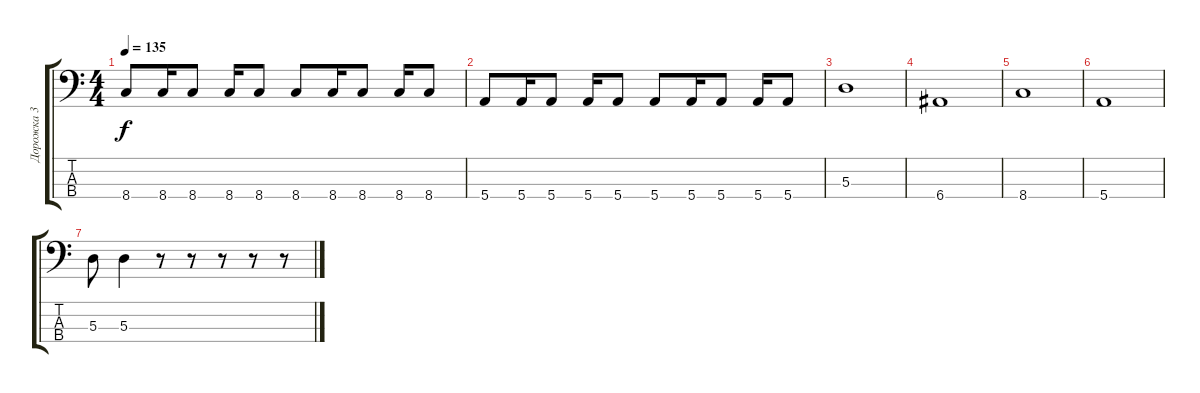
\track ("Дорожка 3" "Дорожка 3") {instrument electricbasspick}
\staff {score tabs}
\tuning (G2 D2 A1 E1) {hide}
\ts (4 4)
\tempo 135
\clef f4
\ks c
8.4.8{dy f} 8.4.16 8.4.8 8.4.16 8.4.8 8.4.8 8.4.16 8.4.8 8.4.16 8.4.8 |
5.4.8 5.4.16 5.4.8 5.4.16 5.4.8 5.4.8 5.4.16 5.4.8 5.4.16 5.4.8 |
5.3.1 |
6.4.1 |
8.4.1 |
5.4.1 |
5.3.8 5.3.4 r.8 r.8 r.8 r.8 r.8
